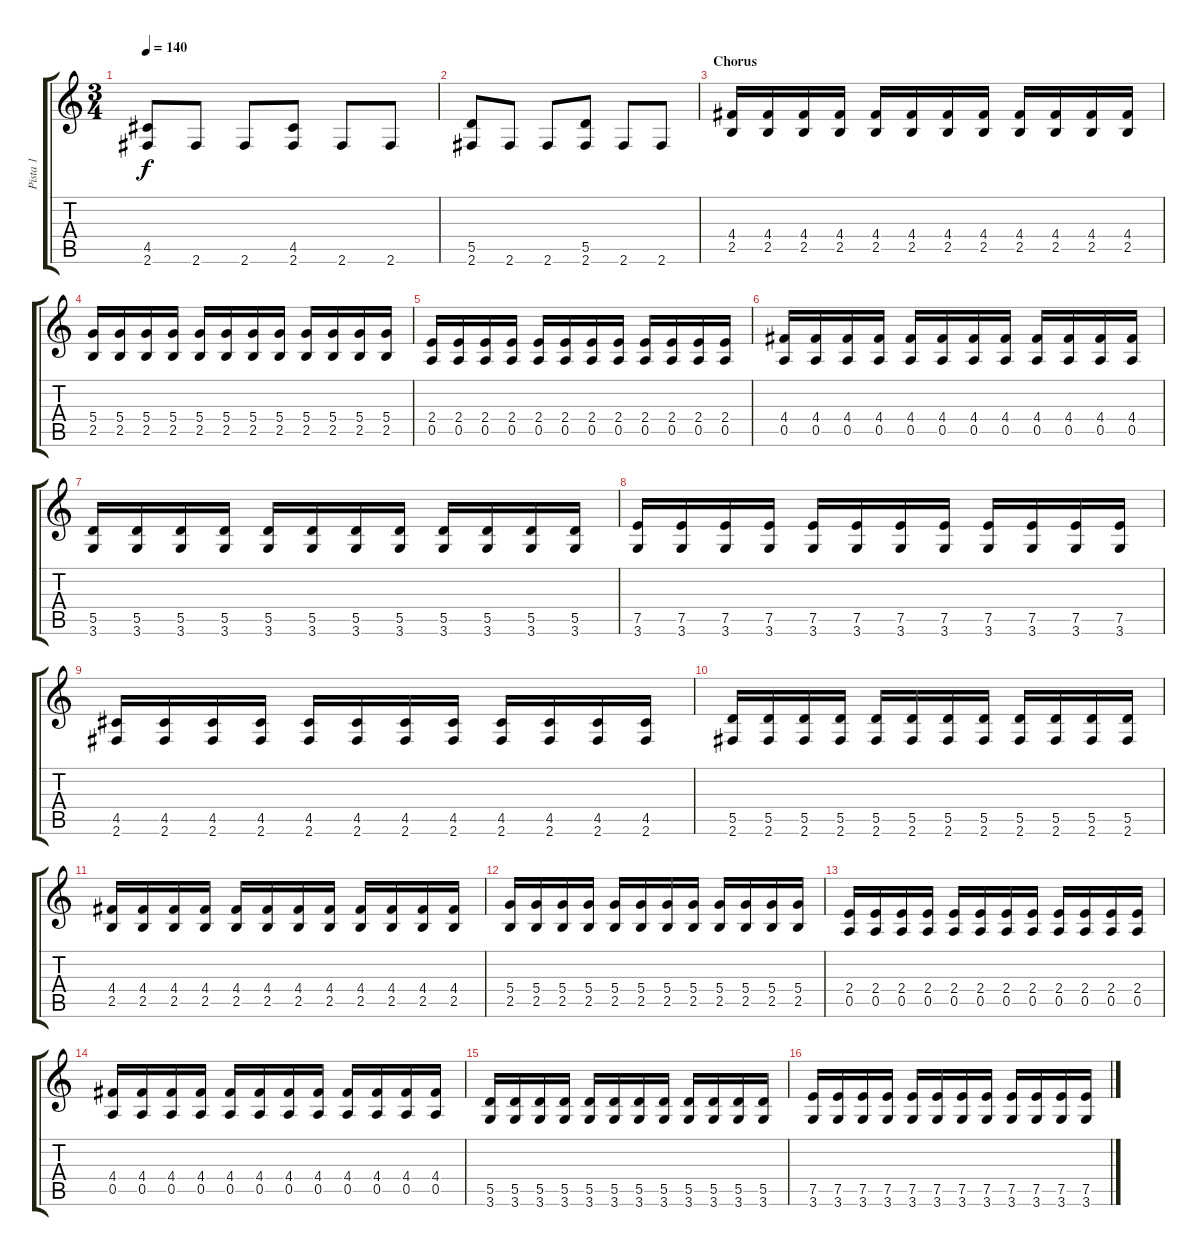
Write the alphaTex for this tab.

\track ("Pista 1" "Pista 1") {instrument distortionguitar}
\staff {score tabs}
\tuning (E4 B3 G3 D3 A2 E2) {hide}
\ts (3 4)
\tempo 140
\clef g2
\ks c
(4.5 2.6).8{dy f} 2.6.8 2.6.8 (4.5 2.6).8 2.6.8 2.6.8 |
(5.5 2.6).8 2.6.8 2.6.8 (5.5 2.6).8 2.6.8 2.6.8 |
\section ("" "Chorus")
(4.4 2.5).16 (4.4 2.5).16 (4.4 2.5).16 (4.4 2.5).16 (4.4 2.5).16 (4.4 2.5).16 (4.4 2.5).16 (4.4 2.5).16 (4.4 2.5).16 (4.4 2.5).16 (4.4 2.5).16 (4.4 2.5).16 |
(5.4 2.5).16 (5.4 2.5).16 (5.4 2.5).16 (5.4 2.5).16 (5.4 2.5).16 (5.4 2.5).16 (5.4 2.5).16 (5.4 2.5).16 (5.4 2.5).16 (5.4 2.5).16 (5.4 2.5).16 (5.4 2.5).16 |
(2.4 0.5).16 (2.4 0.5).16 (2.4 0.5).16 (2.4 0.5).16 (2.4 0.5).16 (2.4 0.5).16 (2.4 0.5).16 (2.4 0.5).16 (2.4 0.5).16 (2.4 0.5).16 (2.4 0.5).16 (2.4 0.5).16 |
(4.4 0.5).16 (4.4 0.5).16 (4.4 0.5).16 (4.4 0.5).16 (4.4 0.5).16 (4.4 0.5).16 (4.4 0.5).16 (4.4 0.5).16 (4.4 0.5).16 (4.4 0.5).16 (4.4 0.5).16 (4.4 0.5).16 |
(5.5 3.6).16 (5.5 3.6).16 (5.5 3.6).16 (5.5 3.6).16 (5.5 3.6).16 (5.5 3.6).16 (5.5 3.6).16 (5.5 3.6).16 (5.5 3.6).16 (5.5 3.6).16 (5.5 3.6).16 (5.5 3.6).16 |
(7.5 3.6).16 (7.5 3.6).16 (7.5 3.6).16 (7.5 3.6).16 (7.5 3.6).16 (7.5 3.6).16 (7.5 3.6).16 (7.5 3.6).16 (7.5 3.6).16 (7.5 3.6).16 (7.5 3.6).16 (7.5 3.6).16 |
(4.5 2.6).16 (4.5 2.6).16 (4.5 2.6).16 (4.5 2.6).16 (4.5 2.6).16 (4.5 2.6).16 (4.5 2.6).16 (4.5 2.6).16 (4.5 2.6).16 (4.5 2.6).16 (4.5 2.6).16 (4.5 2.6).16 |
(5.5 2.6).16 (5.5 2.6).16 (5.5 2.6).16 (5.5 2.6).16 (5.5 2.6).16 (5.5 2.6).16 (5.5 2.6).16 (5.5 2.6).16 (5.5 2.6).16 (5.5 2.6).16 (5.5 2.6).16 (5.5 2.6).16 |
(4.4 2.5).16 (4.4 2.5).16 (4.4 2.5).16 (4.4 2.5).16 (4.4 2.5).16 (4.4 2.5).16 (4.4 2.5).16 (4.4 2.5).16 (4.4 2.5).16 (4.4 2.5).16 (4.4 2.5).16 (4.4 2.5).16 |
(5.4 2.5).16 (5.4 2.5).16 (5.4 2.5).16 (5.4 2.5).16 (5.4 2.5).16 (5.4 2.5).16 (5.4 2.5).16 (5.4 2.5).16 (5.4 2.5).16 (5.4 2.5).16 (5.4 2.5).16 (5.4 2.5).16 |
(2.4 0.5).16 (2.4 0.5).16 (2.4 0.5).16 (2.4 0.5).16 (2.4 0.5).16 (2.4 0.5).16 (2.4 0.5).16 (2.4 0.5).16 (2.4 0.5).16 (2.4 0.5).16 (2.4 0.5).16 (2.4 0.5).16 |
(4.4 0.5).16 (4.4 0.5).16 (4.4 0.5).16 (4.4 0.5).16 (4.4 0.5).16 (4.4 0.5).16 (4.4 0.5).16 (4.4 0.5).16 (4.4 0.5).16 (4.4 0.5).16 (4.4 0.5).16 (4.4 0.5).16 |
(5.5 3.6).16 (5.5 3.6).16 (5.5 3.6).16 (5.5 3.6).16 (5.5 3.6).16 (5.5 3.6).16 (5.5 3.6).16 (5.5 3.6).16 (5.5 3.6).16 (5.5 3.6).16 (5.5 3.6).16 (5.5 3.6).16 |
(7.5 3.6).16 (7.5 3.6).16 (7.5 3.6).16 (7.5 3.6).16 (7.5 3.6).16 (7.5 3.6).16 (7.5 3.6).16 (7.5 3.6).16 (7.5 3.6).16 (7.5 3.6).16 (7.5 3.6).16 (7.5 3.6).16
